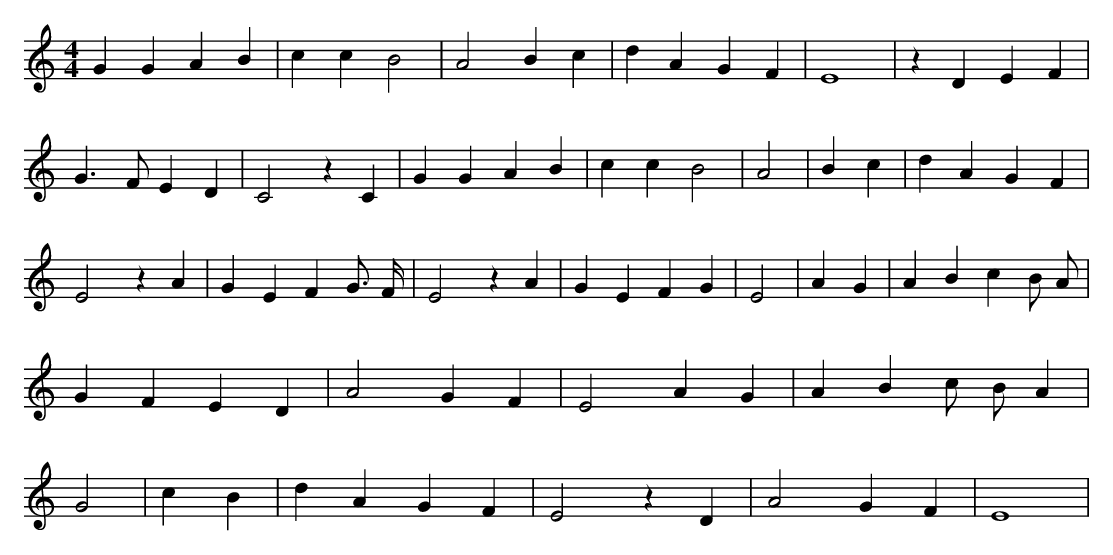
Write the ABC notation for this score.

X:1
M:4/4
L:1/8
K:C
G2 G2 A2 B2 | c2 c2 B4 | A4 B2 c2 | d2 A2 G2 F2 | E8 | z2 D2 E2 F2 | G3 F E2 D2 | C4 z2 C2 | G2 G2 A2 B2 | c2 c2 B4 | A4 | B2 c2 | d2 A2 G2 F2 | E4 z2 A2 | G2 E2 F2 G3/2 F/2 | E4 z2 A2 | G2 E2 F2 G2 | E4 | A2 G2 | A2 B2 c2 B A | G2 F2 E2 D2 | A4 G2 F2 | E4 A2 G2 | A2 B2 c B A2 | G4 | c2 B2 | d2 A2 G2 F2 | E4 z2 D2 | A4 G2 F2 | E8 |
